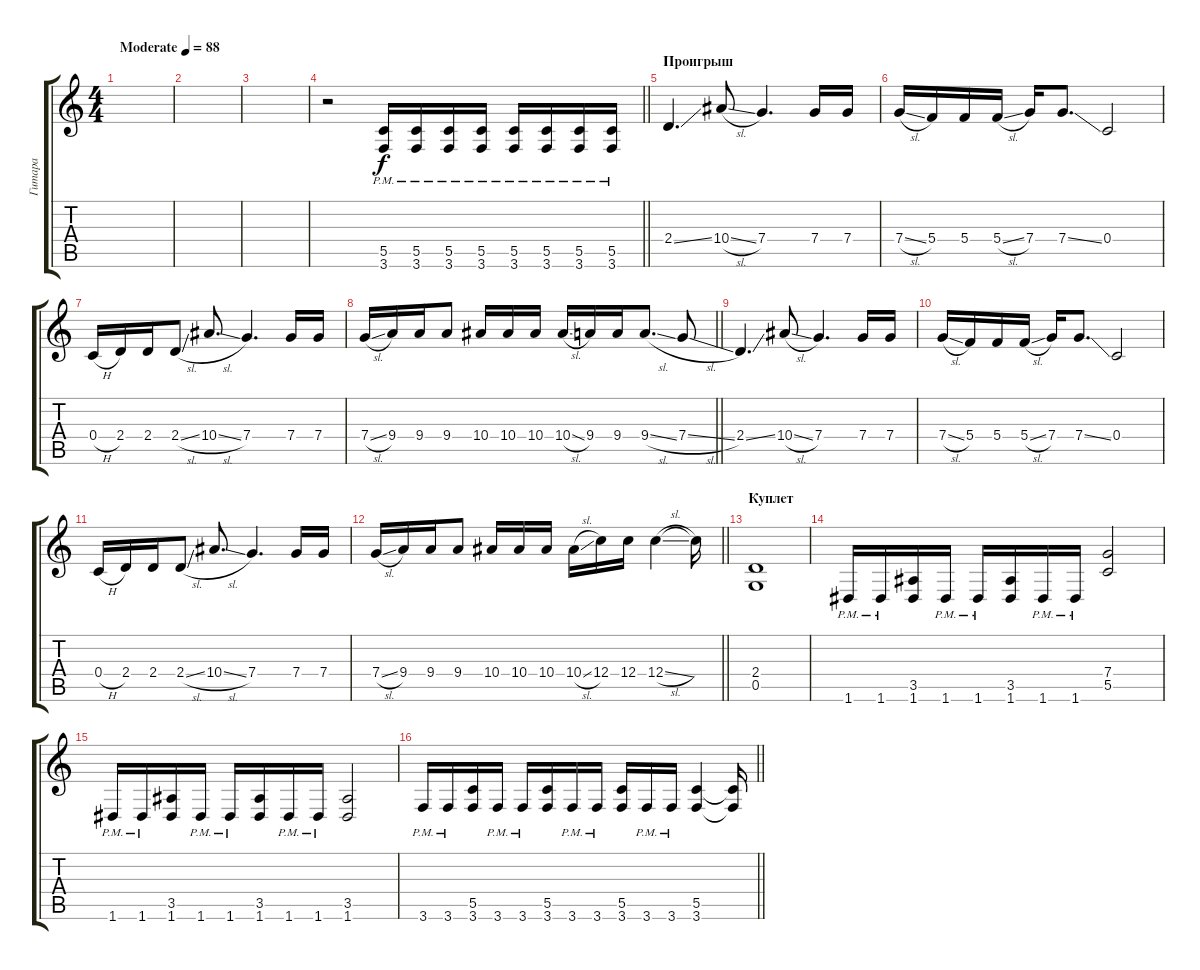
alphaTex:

\track ("Гитара" "Гитара") {instrument distortionguitar}
\staff {score tabs}
\tuning (D4 A3 F3 C3 G2 D2) {hide}
\ts (4 4)
\tempo (88 "Moderate")
\clef g2
\ks c
|
|
|
\barLineRight lightlight
r.2 (5.5{pm} 3.6{pm}).16 (5.5{pm} 3.6{pm}).16 (5.5{pm} 3.6{pm}).16 (5.5{pm} 3.6{pm}).16 (5.5{pm} 3.6{pm}).16 (5.5{pm} 3.6{pm}).16 (5.5{pm} 3.6{pm}).16 (5.5{pm} 3.6{pm}).16 |
\section ("" "Проигрыш")
2.4{ss}.4{d} 10.4{sl}.8 7.4.4{d} 7.4.16 7.4.16 |
7.4{sl}.16 5.4.16 5.4.16 5.4{sl}.16 7.4.16 7.4{ss}.8{d} 0.4.2 |
0.4{h}.16 2.4.16 2.4.16 2.4{sl}.8 10.4{sl}.8{d} 7.4.4{d} 7.4.16 7.4.16 |
\barLineRight lightlight
7.4{sl}.16 9.4.16 9.4.16 9.4.8 10.4.16 10.4.16 10.4.16 10.4{sl}.16 9.4.16 9.4.16 9.4{sl}.8{d} 7.4{sl}.8 |
2.4{ss}.4{d} 10.4{sl}.8 7.4.4{d} 7.4.16 7.4.16 |
7.4{sl}.16 5.4.16 5.4.16 5.4{sl}.16 7.4.16 7.4{ss}.8{d} 0.4.2 |
0.4{h}.16 2.4.16 2.4.16 2.4{sl}.8 10.4{sl}.8{d} 7.4.4{d} 7.4.16 7.4.16 |
\barLineRight lightlight
7.4{sl}.16 9.4.16 9.4.16 9.4.8 10.4.16 10.4.16 10.4.16 10.4{sl}.16 12.4.16 12.4.16 12.4{sl}.4 12.4{t}.16 |
\section ("" "Куплет")
(2.4 0.5).1 |
1.6{pm}.16 1.6{pm}.16 (3.5 1.6).16 1.6{pm}.16 1.6{pm}.16 (3.5 1.6).16 1.6{pm}.16 1.6{pm}.16 (7.4 5.5).2 |
1.6{pm}.16 1.6{pm}.16 (3.5 1.6).16 1.6{pm}.16 1.6{pm}.16 (3.5 1.6).16 1.6{pm}.16 1.6{pm}.16 (3.5 1.6).2 |
\barLineRight lightlight
3.6{pm}.16 3.6{pm}.16 (5.5 3.6).16 3.6{pm}.16 3.6{pm}.16 (5.5 3.6).16 3.6{pm}.16 3.6{pm}.16 (5.5 3.6).16 3.6{pm}.16 3.6{pm}.16 (5.5 3.6).4 (5.5{t} 3.6{t}).16
